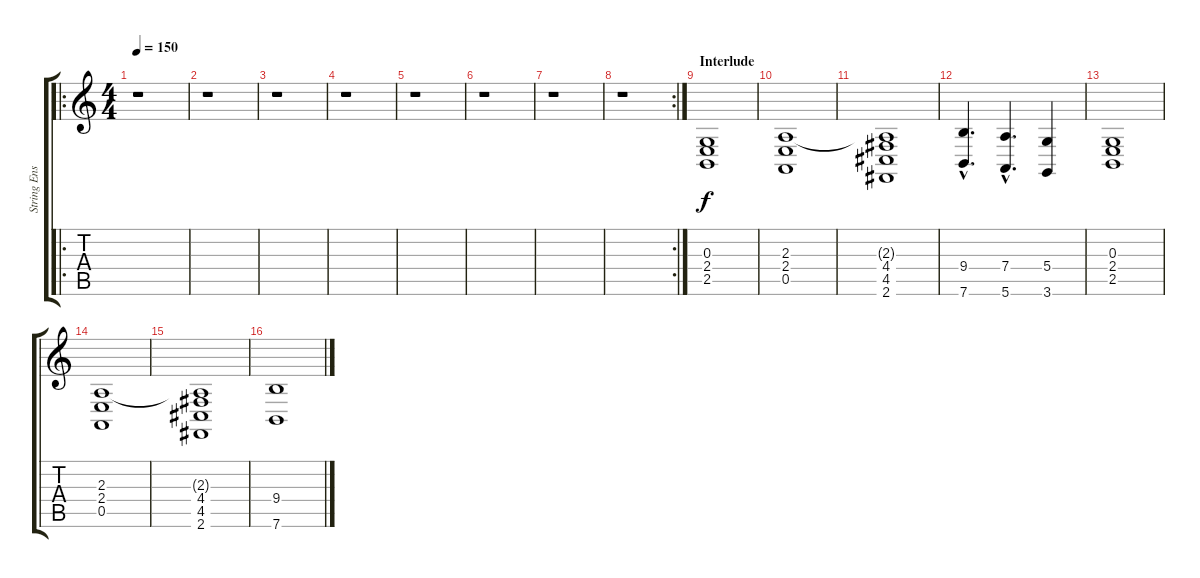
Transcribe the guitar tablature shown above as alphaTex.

\track ("String Ensemble IV" "String Ens") {instrument stringensemble2}
\staff {score tabs}
\tuning (E4 B3 G3 D3 A2 E2) {hide}
\ro
\ts (4 4)
\tempo 150
\clef g2
\ks c
r.1{dy f} |
r.1 |
r.1 |
r.1 |
r.1 |
r.1 |
r.1 |
\rc 2
r.1 |
\section ("" "Interlude")
(0.3 2.4 2.5).1 |
(2.3 2.4 0.5).1 |
(2.3{t} 4.4 4.5 2.6).1 |
(9.4{hac} 7.6{hac}).4{d} (7.4{hac} 5.6{hac}).4{d} (5.4 3.6).4 |
(0.3 2.4 2.5).1 |
(2.3 2.4 0.5).1 |
(2.3{t} 4.4 4.5 2.6).1 |
(9.4 7.6).1
